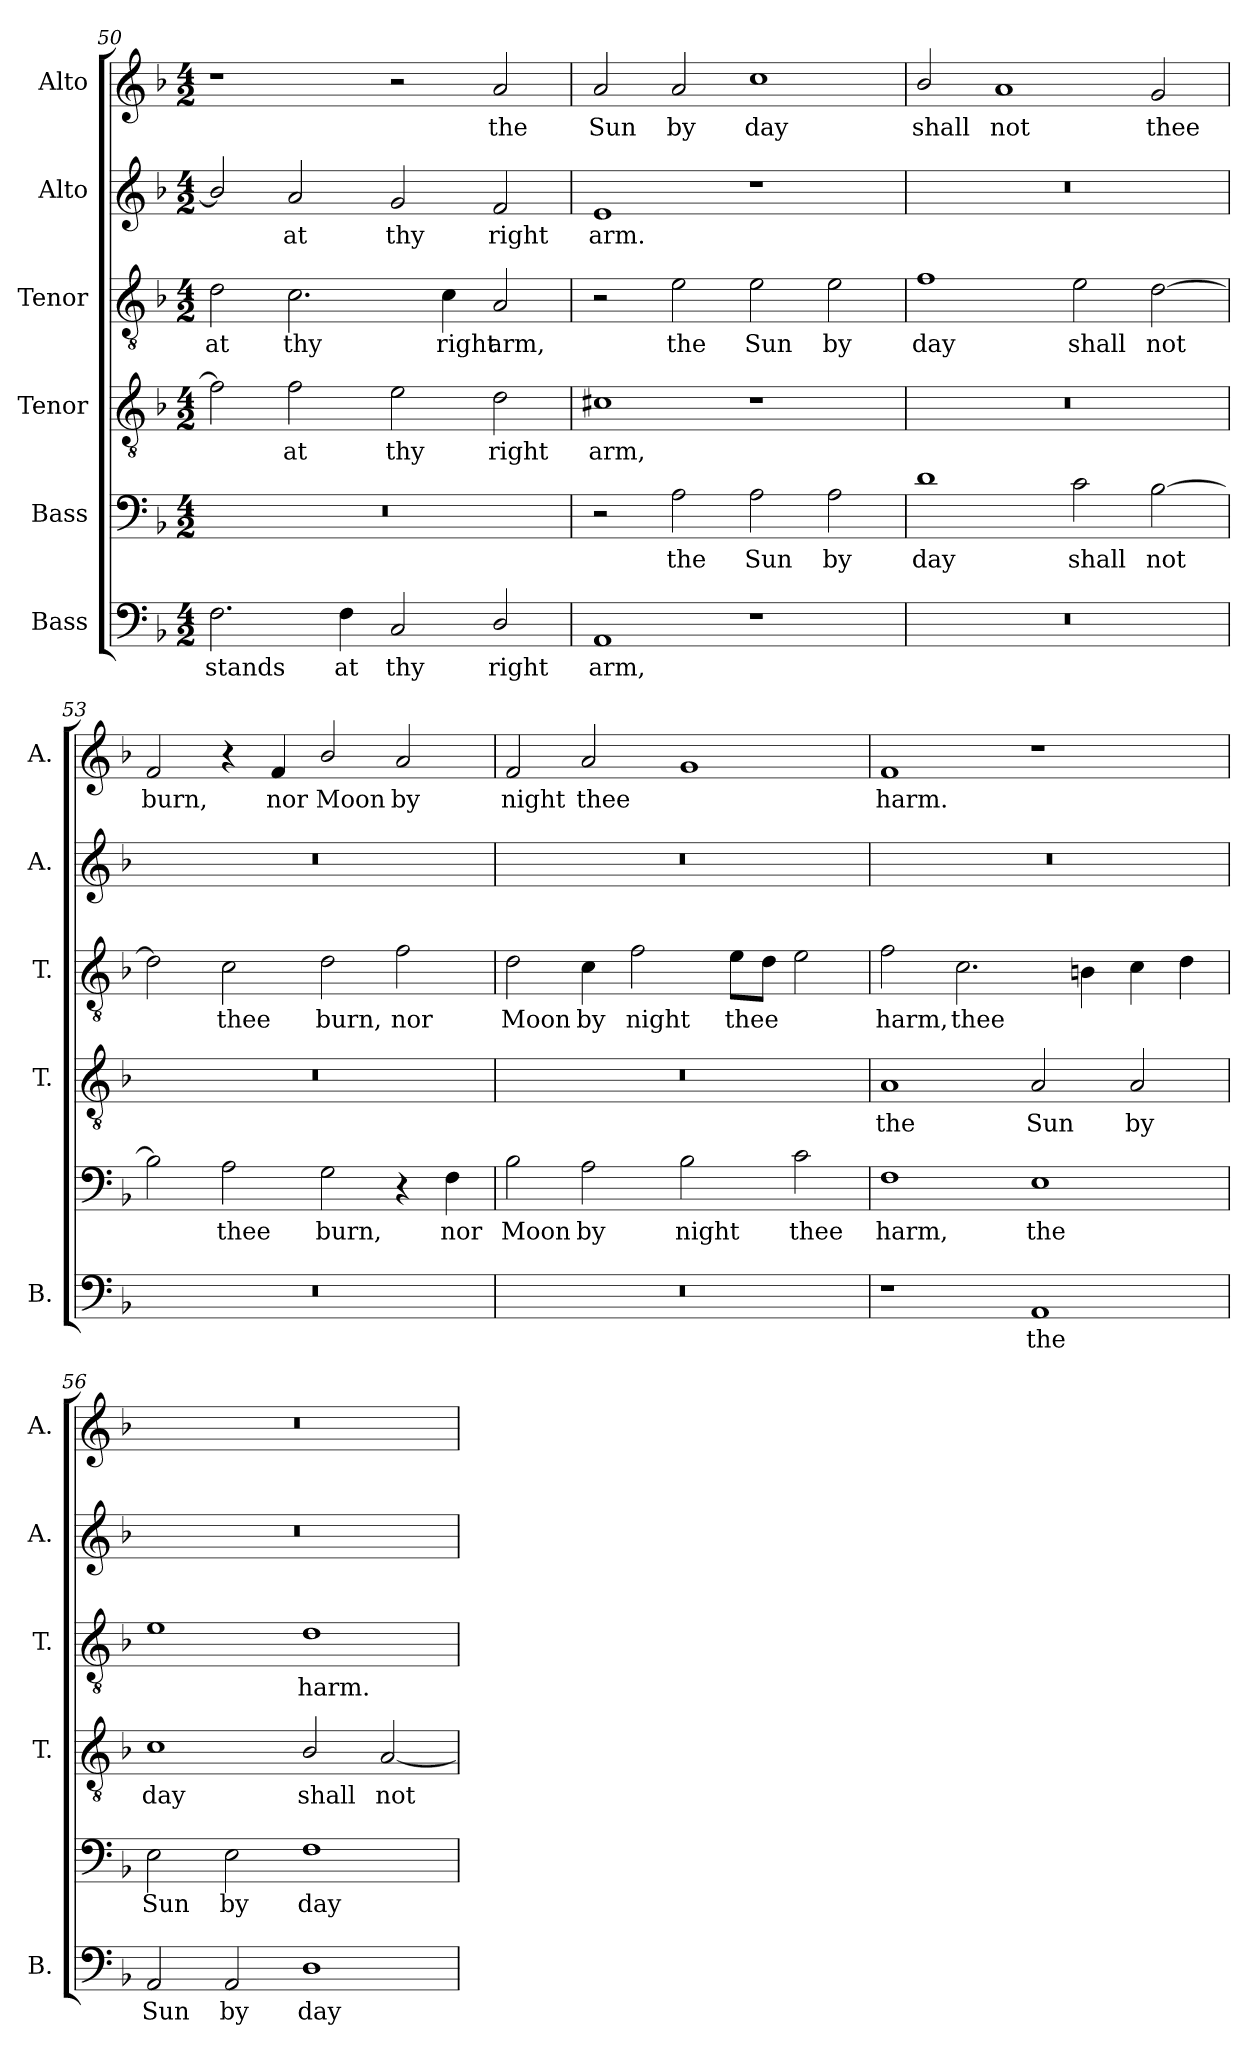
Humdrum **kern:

**kern	**text	**kern	**text	**kern	**text	**kern	**text	**kern	**text	**kern	**text
*part6	*part6	*part5	*part5	*part4	*part4	*part3	*part3	*part2	*part2	*part1	*part1
*staff6	*staff6	*staff5	*staff5	*staff4	*staff4	*staff3	*staff3	*staff2	*staff2	*staff1	*staff1
*I"Bass	*	*I"Bass	*	*I"Tenor	*	*I"Tenor	*	*I"Alto	*	*I"Alto	*
*I'B.	*	*	*	*I'T.	*	*I'T.	*	*I'A.	*	*I'A.	*
*clefF4	*	*clefF4	*	*clefGv2	*	*clefGv2	*	*clefG2	*	*clefG2	*
*	*	*	*	*ITrd7c12	*	*ITrd7c12	*	*	*	*	*
*k[b-]	*	*k[b-]	*	*k[b-]	*	*k[b-]	*	*k[b-]	*	*k[b-]	*
*F:	*	*F:	*	*F:	*	*F:	*	*F:	*	*F:	*
*M4/2	*	*M4/2	*	*M4/2	*	*M4/2	*	*M4/2	*	*M4/2	*
=50	=50	=50	=50	=50	=50	=50	=50	=50	=50	=50	=50
!	!LO:LY:b	!	!	!	!	!	!LO:LY:b	!	!	!	!
2.F\	stands	0r	.	2F\]	.	2D\	at	2b-/]	.	1r	.
!	!	!	!	!	!LO:LY:b	!	!LO:LY:b	!	!LO:LY:b	!	!
.	.	.	.	2F\	at	2.C\	thy	2a/	at	.	.
!	!LO:LY:b	!	!	!	!	!	!	!	!	!	!
4F\	at	.	.	.	.	.	.	.	.	.	.
!	!LO:LY:b	!	!	!	!LO:LY:b	!	!	!	!LO:LY:b	!	!
2C/	thy	.	.	2E\	thy	.	.	2g/	thy	2r	.
!	!	!	!	!	!	!	!LO:LY:b	!	!	!	!
.	.	.	.	.	.	4C\	right	.	.	.	.
!	!LO:LY:b	!	!	!	!LO:LY:b	!	!LO:LY:b	!	!LO:LY:b	!	!LO:LY:b
2D/	right	.	.	2D\	right	2AA/	arm,	2f/	right	2a/	the
=51	=51	=51	=51	=51	=51	=51	=51	=51	=51	=51	=51
!	!LO:LY:b	!	!	!	!LO:LY:b	!	!	!	!LO:LY:b	!	!LO:LY:b
1AA	arm,	2r	.	1C#X	arm,	2r	.	1e	arm.	2a/	Sun
!	!	!	!LO:LY:b	!	!	!	!LO:LY:b	!	!	!	!LO:LY:b
.	.	2A\	the	.	.	2E\	the	.	.	2a/	by
!	!	!	!LO:LY:b	!	!	!	!LO:LY:b	!	!	!	!LO:LY:b
1r	.	2A\	Sun	1r	.	2E\	Sun	1r	.	1cc	day
!	!	!	!LO:LY:b	!	!	!	!LO:LY:b	!	!	!	!
.	.	2A\	by	.	.	2E\	by	.	.	.	.
=52	=52	=52	=52	=52	=52	=52	=52	=52	=52	=52	=52
!	!	!	!LO:LY:b	!	!	!	!LO:LY:b	!	!	!	!LO:LY:b
0r	.	1d	day	0r	.	1F	day	0r	.	2b-/	shall
!	!	!	!	!	!	!	!	!	!	!	!LO:LY:b
.	.	.	.	.	.	.	.	.	.	1a	not
!	!	!	!LO:LY:b	!	!	!	!LO:LY:b	!	!	!	!
.	.	2c\	shall	.	.	2E\	shall	.	.	.	.
!	!	!	!LO:LY:b	!	!	!	!LO:LY:b	!	!	!	!LO:LY:b
.	.	[2B-\	not	.	.	[2D\	not	.	.	2g/	thee
!!LO:PB:g=z
=53	=53	=53	=53	=53	=53	=53	=53	=53	=53	=53	=53
!	!	!	!	!	!	!	!	!	!	!	!LO:LY:b
0r	.	2B-\]	.	0r	.	2D\]	.	0r	.	2f/	burn,
!	!	!	!LO:LY:b	!	!	!	!LO:LY:b	!	!	!	!
.	.	2A\	thee	.	.	2C\	thee	.	.	4r	.
!	!	!	!	!	!	!	!	!	!	!	!LO:LY:b
.	.	.	.	.	.	.	.	.	.	4f/	nor
!	!	!	!LO:LY:b	!	!	!	!LO:LY:b	!	!	!	!LO:LY:b
.	.	2G\	burn,	.	.	2D\	burn,	.	.	2b-/	Moon
!	!	!	!	!	!	!	!LO:LY:b	!	!	!	!LO:LY:b
.	.	4r	.	.	.	2F\	nor	.	.	2a/	by
!	!	!	!LO:LY:b	!	!	!	!	!	!	!	!
.	.	4F\	nor	.	.	.	.	.	.	.	.
=54	=54	=54	=54	=54	=54	=54	=54	=54	=54	=54	=54
!	!	!	!LO:LY:b	!	!	!	!LO:LY:b	!	!	!	!LO:LY:b
0r	.	2B-\	Moon	0r	.	2D\	Moon	0r	.	2f/	night
!	!	!	!LO:LY:b	!	!	!	!LO:LY:b	!	!	!	!LO:LY:b
.	.	2A\	by	.	.	4C\	by	.	.	2a/	thee
!	!	!	!	!	!	!	!LO:LY:b	!	!	!	!
.	.	.	.	.	.	2F\	night	.	.	.	.
!	!	!	!LO:LY:b	!	!	!	!	!	!	!	!
.	.	2B-\	night	.	.	.	.	.	.	1g	.
!	!	!	!	!	!	!	!LO:LY:b	!	!	!	!
.	.	.	.	.	.	8E\L	thee	.	.	.	.
.	.	.	.	.	.	8D\J	.	.	.	.	.
!	!	!	!LO:LY:b	!	!	!	!	!	!	!	!
.	.	2c\	thee	.	.	2E\	.	.	.	.	.
=55	=55	=55	=55	=55	=55	=55	=55	=55	=55	=55	=55
!	!	!	!LO:LY:b	!	!LO:LY:b	!	!LO:LY:b	!	!	!	!LO:LY:b
1r	.	1F	harm,	1AA	the	2F\	harm,	0r	.	1f	harm.
!	!	!	!	!	!	!	!LO:LY:b	!	!	!	!
.	.	.	.	.	.	2.C\	thee	.	.	.	.
!	!LO:LY:b	!	!LO:LY:b	!	!LO:LY:b	!	!	!	!	!	!
1AA	the	1E	the	2AA/	Sun	.	.	.	.	1r	.
.	.	.	.	.	.	4BBn\	.	.	.	.	.
!	!	!	!	!	!LO:LY:b	!	!	!	!	!	!
.	.	.	.	2AA/	by	4C\	.	.	.	.	.
.	.	.	.	.	.	4D\	.	.	.	.	.
=56	=56	=56	=56	=56	=56	=56	=56	=56	=56	=56	=56
!	!LO:LY:b	!	!LO:LY:b	!	!LO:LY:b	!	!	!	!	!	!
2AA/	Sun	2E\	Sun	1C	day	1E	.	0r	.	0r	.
!	!LO:LY:b	!	!LO:LY:b	!	!	!	!	!	!	!	!
2AA/	by	2E\	by	.	.	.	.	.	.	.	.
!	!LO:LY:b	!	!LO:LY:b	!	!LO:LY:b	!	!LO:LY:b	!	!	!	!
1D	day	1F	day	2BB-/	shall	1D	harm.	.	.	.	.
!	!	!	!	!	!LO:LY:b	!	!	!	!	!	!
.	.	.	.	[2AA/	not	.	.	.	.	.	.
=	=	=	=	=	=	=	=	=	=	=	=
*-	*-	*-	*-	*-	*-	*-	*-	*-	*-	*-	*-
